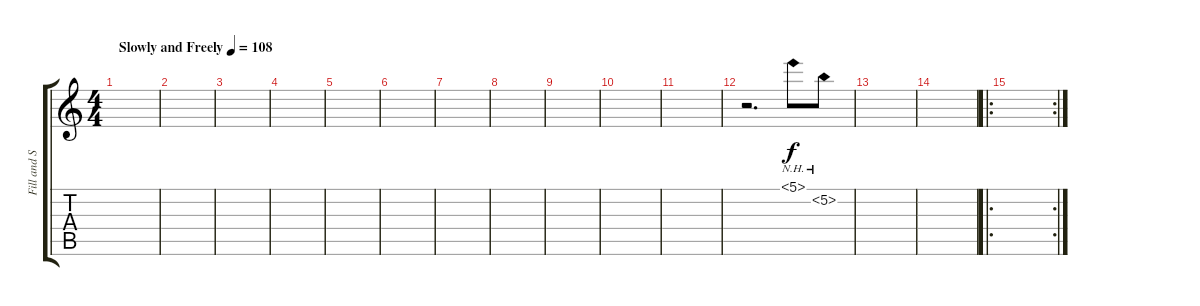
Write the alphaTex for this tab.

\track ("Fill and Solo" "Fill and S") {instrument lead2sawtooth}
\staff {score tabs}
\tuning (E4 B3 G3 D3 A2 E2) {hide}
\ts (4 4)
\tempo (108 "Slowly and Freely")
\clef g2
\ks c
|
|
|
|
|
|
|
|
|
|
|
r.2{d} 5.1{nh}.8 5.2{nh}.8 |
|
|
\ro
\rc 2
